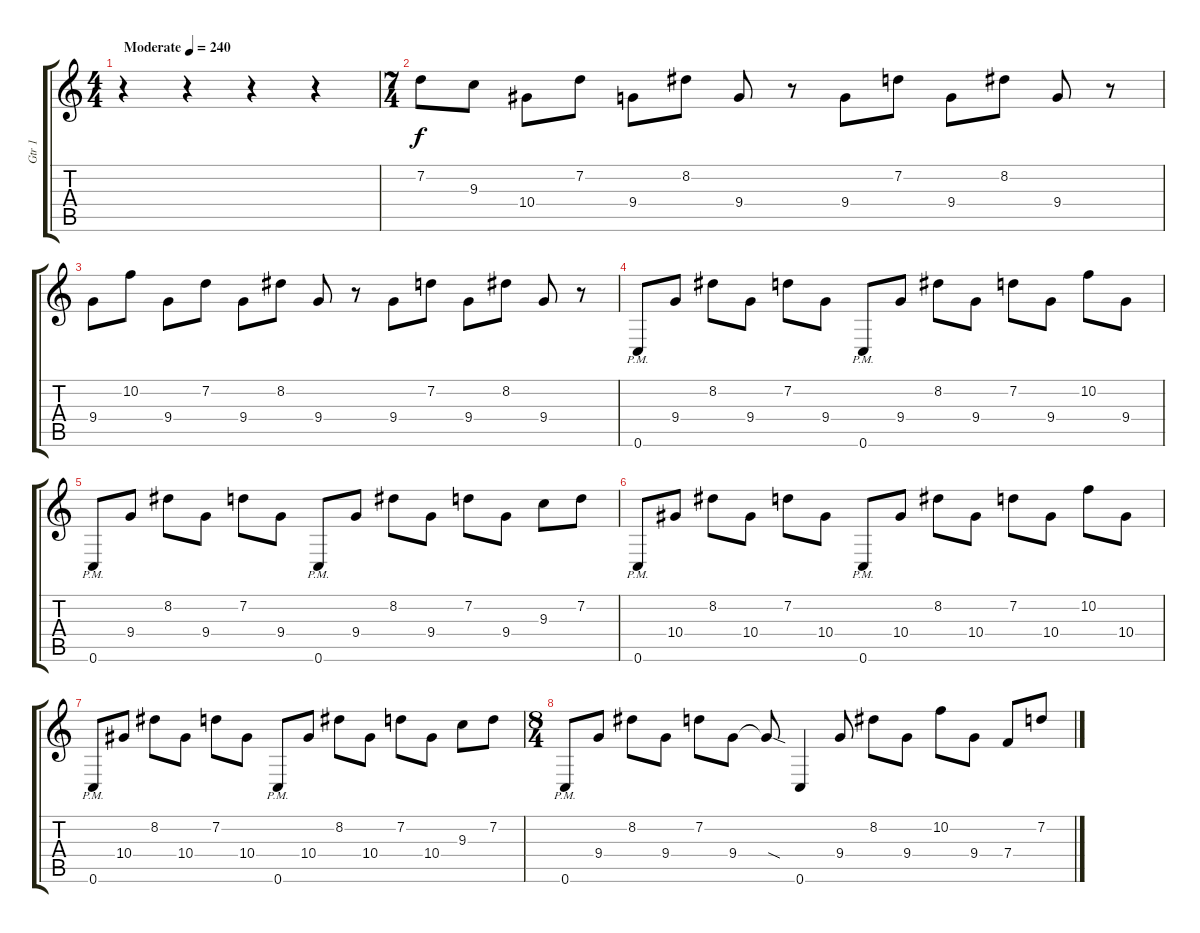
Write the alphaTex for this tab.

\track ("Gtr 1" "Gtr 1") {instrument distortionguitar}
\staff {score tabs}
\tuning (C4 G3 Eb3 Bb2 F2 C2) {hide}
\ts (4 4)
\tempo (240 "Moderate")
\clef g2
\ks c
r.4{dy f instrument distortionguitar} r.4 r.4 r.4 |
\ts (7 4)
7.2.8 9.3.8 10.4.8 7.2.8 9.4.8 8.2.8 9.4.8 r.8 9.4.8 7.2.8 9.4.8 8.2.8 9.4.8 r.8 |
9.4.8 10.2.8 9.4.8 7.2.8 9.4.8 8.2.8 9.4.8 r.8 9.4.8 7.2.8 9.4.8 8.2.8 9.4.8 r.8 |
0.6{pm}.8 9.4.8 8.2.8 9.4.8 7.2.8 9.4.8 0.6{pm}.8 9.4.8 8.2.8 9.4.8 7.2.8 9.4.8 10.2.8 9.4.8 |
0.6{pm}.8 9.4.8 8.2.8 9.4.8 7.2.8 9.4.8 0.6{pm}.8 9.4.8 8.2.8 9.4.8 7.2.8 9.4.8 9.3.8 7.2.8 |
0.6{pm}.8 10.4.8 8.2.8 10.4.8 7.2.8 10.4.8 0.6{pm}.8 10.4.8 8.2.8 10.4.8 7.2.8 10.4.8 10.2.8 10.4.8 |
0.6{pm}.8 10.4.8 8.2.8 10.4.8 7.2.8 10.4.8 0.6{pm}.8 10.4.8 8.2.8 10.4.8 7.2.8 10.4.8 9.3.8 7.2.8 |
\ts (8 4)
0.6{pm}.8 9.4.8 8.2.8 9.4.8 7.2.8 9.4.8 9.4{sod t}.8 0.6.4 9.4.8 8.2.8 9.4.8 10.2.8 9.4.8 7.4.8 7.2.8
